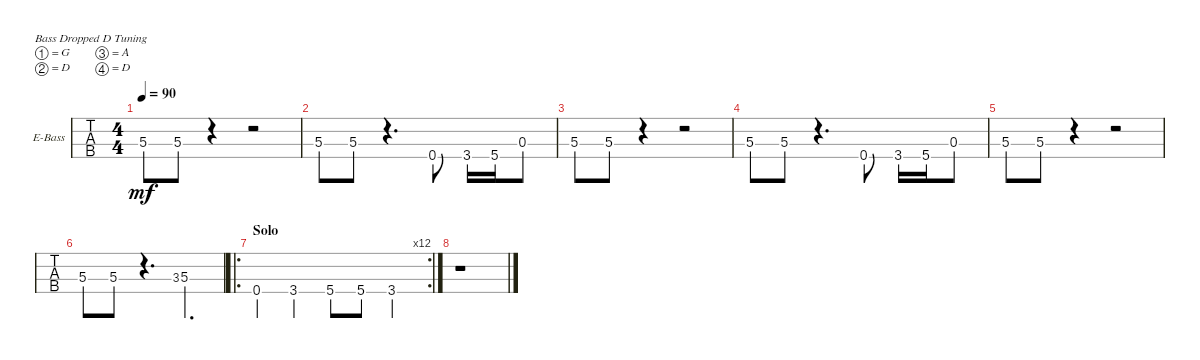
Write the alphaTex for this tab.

\bracketExtendMode groupsimilarinstruments
\firstSystemTrackNameOrientation horizontal
\otherSystemsTrackNameOrientation horizontal
\track ("Bass" "E-Bass") {instrument electricbassfinger}
\staff {tabs}
\tuning (G2 D2 A1 D1)
\ts (4 4)
\tempo 90
\clef f4
\ks c
5.3.8{dy mf} 5.3.8 r.4 r.2 |
5.3.8 5.3.8 r.4{d} 0.4.8 3.4.16 5.4.16 0.3.8 |
5.3.8 5.3.8 r.4 r.2 |
5.3.8 5.3.8 r.4{d} 0.4.8 3.4.16 5.4.16 0.3.8 |
5.3.8 5.3.8 r.4 r.2 |
5.3.8 5.3.8 r.4{d} 3.3.8{gr} 5.3.4{d} |
\ro
\rc 12
\section ("" "Solo")
0.4.4 3.4.4 5.4{st}.8 5.4.8 3.4.4 |
r.1
